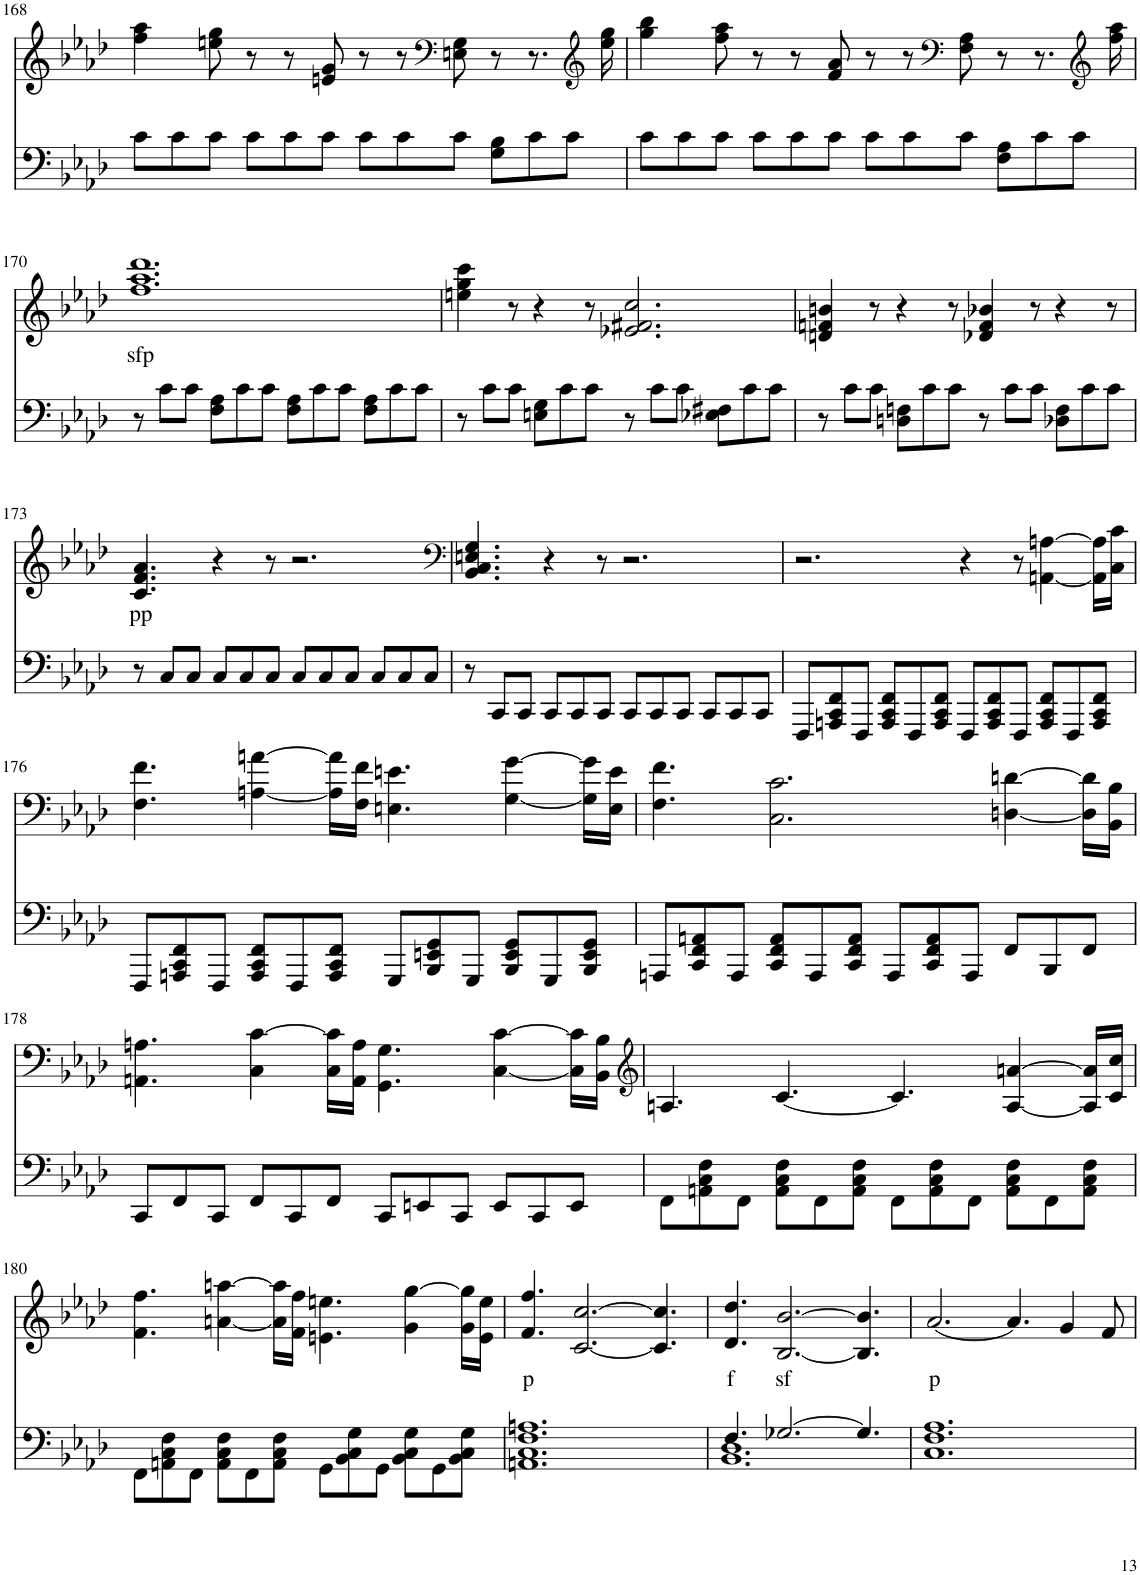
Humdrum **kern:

**kern	**kern	**text
*part2	*part1	*part1
*staff2	*staff1	*staff1
*I"piano	*I"piano	*
*I'Pno	*I'Pno	*
!!LO:PB:g=z
*clefF4	*clefG2	*
*k[b-e-a-d-]	*k[b-e-a-d-]	*
*M12/8	*M12/8	*
=168	=168	=168
8c\L	4ff\ 4aa-\	.
8c\	.	.
8c\J	8een\ 8gg\	.
8c\L	8r	.
8c\	8r	.
8c\J	8en/ 8g/	.
8c\L	8r	.
8c\	8r	.
*	*clefF4	*
8c\J	8En\ 8G\	.
8G\ 8B-\L	8r	.
8c\	8.r	.
8c\J	.	.
*	*clefG2	*
.	16ee\ 16gg\	.
=169	=169	=169
8c\L	4gg\ 4bb-\	.
8c\	.	.
8c\J	8ff\ 8aa-\	.
8c\L	8r	.
8c\	8r	.
8c\J	8f/ 8a-/	.
8c\L	8r	.
8c\	8r	.
*	*clefF4	*
8c\J	8F\ 8A-\	.
8F\ 8A-\L	8r	.
8c\	8.r	.
8c\J	.	.
*	*clefG2	*
.	16ff\ 16aa-\	.
!!LO:LB:g=z
=170	=170	=170
!	!	!LO:LY:b
8r	1.ff 1.aa- 1.ddd-	sfp
8c\L	.	.
8c\J	.	.
8F\ 8A-\L	.	.
8c\	.	.
8c\J	.	.
8F\ 8A-\L	.	.
8c\	.	.
8c\J	.	.
8F\ 8A-\L	.	.
8c\	.	.
8c\J	.	.
=171	=171	=171
8r	4een\ 4gg\ 4ccc\	.
8c\L	.	.
8c\J	8r	.
8En\ 8G\L	4r	.
8c\	.	.
8c\J	8r	.
8r	2.e-X/ 2.f#X/ 2.cc/	.
8c\L	.	.
8c\J	.	.
8E-X\ 8F#X\L	.	.
8c\	.	.
8c\J	.	.
=172	=172	=172
8r	4dn/ 4fn/ 4bn/	.
8c\L	.	.
8c\J	8r	.
8Dn\ 8Fn\L	4r	.
8c\	.	.
8c\J	8r	.
8r	4d-X/ 4f/ 4b-X/	.
8c\L	.	.
8c\J	8r	.
8D-X\ 8F\L	4r	.
8c\	.	.
8c\J	8r	.
!!LO:LB:g=z
=173	=173	=173
!	!	!LO:LY:b
8r	4.c/ 4.f/ 4.a-/	pp
8C/L	.	.
8C/J	.	.
8C/L	4r	.
8C/	.	.
8C/J	8r	.
8C/L	2.r	.
8C/	.	.
8C/J	.	.
8C/L	.	.
8C/	.	.
8C/J	.	.
=174	=174	=174
*	*clefF4	*
8r	4.BB-/ 4.C/ 4.En/ 4.G/	.
8CC/L	.	.
8CC/J	.	.
8CC/L	4r	.
8CC/	.	.
8CC/J	8r	.
8CC/L	2.r	.
8CC/	.	.
8CC/J	.	.
8CC/L	.	.
8CC/	.	.
8CC/J	.	.
=175	=175	=175
8FFF/L	2.r	.
8AAAn/ 8CC/ 8FF/	.	.
8FFF/J	.	.
8AAA/ 8CC/ 8FF/L	.	.
8FFF/	.	.
8AAA/ 8CC/ 8FF/J	.	.
8FFF/L	4r	.
8AAA/ 8CC/ 8FF/	.	.
8FFF/J	8r	.
8AAA/ 8CC/ 8FF/L	[4AAn\ [4An\	.
8FFF/	.	.
8AAA/ 8CC/ 8FF/J	16AA\] 16A\]LL	.
.	16C\ 16c\JJ	.
!!LO:LB:g=z
=176	=176	=176
8FFF/L	4.F\ 4.f\	.
8AAAn/ 8CC/ 8FF/	.	.
8FFF/J	.	.
8AAA/ 8CC/ 8FF/L	[4An\ [4an\	.
8FFF/	.	.
8AAA/ 8CC/ 8FF/J	16A\] 16a\]LL	.
.	16F\ 16f\JJ	.
8GGG/L	4.En\ 4.en\	.
8BBB-/ 8EEn/ 8GG/	.	.
8GGG/J	.	.
8BBB-/ 8EE/ 8GG/L	[4G\ [4g\	.
8GGG/	.	.
8BBB-/ 8EE/ 8GG/J	16G\] 16g\]LL	.
.	16E\ 16e\JJ	.
=177	=177	=177
8AAAn/L	4.F\ 4.f\	.
8CC/ 8FF/ 8AAn/	.	.
8AAA/J	.	.
8CC/ 8FF/ 8AA/L	2.C\ 2.c\	.
8AAA/	.	.
8CC/ 8FF/ 8AA/J	.	.
8AAA/L	.	.
8CC/ 8FF/ 8AA/	.	.
8AAA/J	.	.
8FF/L	[4Dn\ [4dn\	.
8BBB-/	.	.
8FF/J	16D\] 16d\]LL	.
.	16BB-\ 16B-\JJ	.
!!LO:LB:g=z
=178	=178	=178
8CC/L	4.AAn\ 4.An\	.
8FF/	.	.
8CC/J	.	.
8FF/L	4C\ [4c\	.
8CC/	.	.
8FF/J	16C\ 16c\]LL	.
.	16AA\ 16A\JJ	.
8CC/L	4.GG\ 4.G\	.
8EEn/	.	.
8CC/J	.	.
8EE/L	[4C\ [4c\	.
8CC/	.	.
8EE/J	16C\] 16c\]LL	.
.	16BB-\ 16B-\JJ	.
=179	=179	=179
*	*clefG2	*
8FF\L	4.An/	.
8AAn\ 8C\ 8F\	.	.
8FF\J	.	.
8AA\ 8C\ 8F\L	[4.c/	.
8FF\	.	.
8AA\ 8C\ 8F\J	.	.
8FF\L	4.c/]	.
8AA\ 8C\ 8F\	.	.
8FF\J	.	.
8AA\ 8C\ 8F\L	[4A/ [4an/	.
8FF\	.	.
8AA\ 8C\ 8F\J	16A/] 16a/]LL	.
.	16c/ 16cc/JJ	.
!!LO:LB:g=z
=180	=180	=180
8FF\L	4.f\ 4.ff\	.
8AAn\ 8C\ 8F\	.	.
8FF\J	.	.
8AA\ 8C\ 8F\L	[4an\ [4aan\	.
8FF\	.	.
8AA\ 8C\ 8F\J	16a\] 16aa\]LL	.
.	16f\ 16ff\JJ	.
8GG\L	4.en\ 4.een\	.
8BB-\ 8C\ 8G\	.	.
8GG\J	.	.
8BB-\ 8C\ 8G\L	4g\ [4gg\	.
8GG\	.	.
8BB-\ 8C\ 8G\J	16g\ 16gg\]LL	.
.	16e\ 16ee\JJ	.
=181	=181	=181
!	!	!LO:LY:b
1.AAn 1.C 1.F 1.An	4.f/ 4.ff/	p
.	[2.c/ [2.cc/	.
.	4.c/] 4.cc/]	.
=182	=182	=182
*^	*	*
!	!	!	!LO:LY:b
4.F/	1.BB- 1.D-	4.d-/ 4.dd-/	f
!	!	!	!LO:LY:b
[2.G-X/	.	[2.B-/ [2.b-/	sf
4.G-/]	.	4.B-/] 4.b-/]	.
*v	*v	*	*
=183	=183	=183
!	!	!LO:LY:b
1.C 1.F 1.A-	[2.a-/	p
.	4.a-/]	.
.	4g/	.
.	8f/	.
=	=	=
*-	*-	*-
